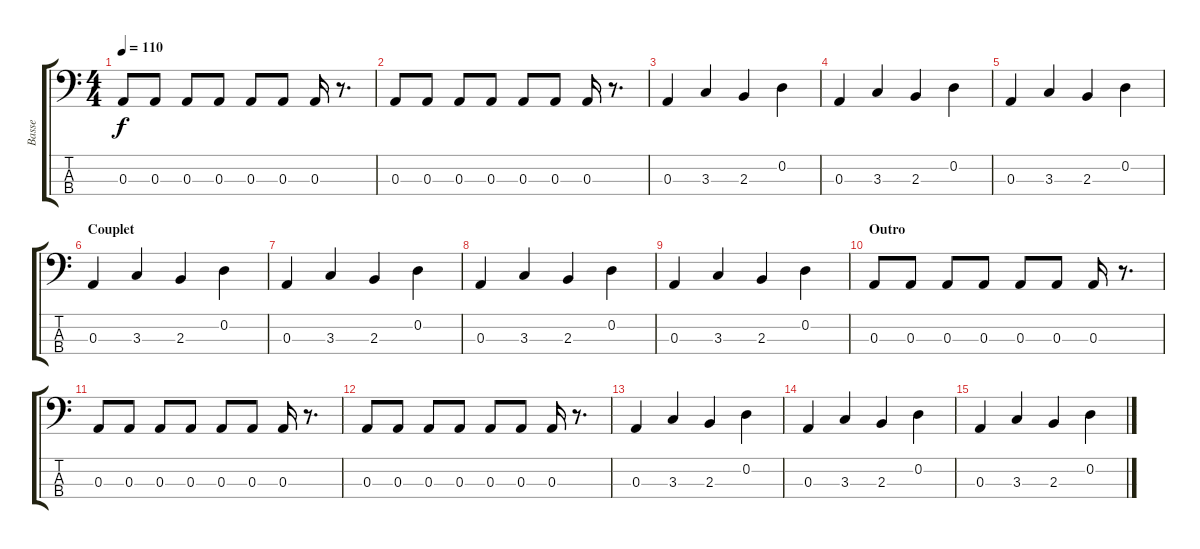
\track ("Basse" "Basse") {instrument electricbassfinger}
\staff {score tabs}
\tuning (G2 D2 A1 E1) {hide}
\ts (4 4)
\tempo 110
\clef f4
\ks c
0.3.8{dy f} 0.3.8 0.3.8 0.3.8 0.3.8 0.3.8 0.3.16 r.8{d} |
0.3.8 0.3.8 0.3.8 0.3.8 0.3.8 0.3.8 0.3.16 r.8{d} |
0.3.4 3.3.4 2.3.4 0.2.4 |
0.3.4 3.3.4 2.3.4 0.2.4 |
0.3.4 3.3.4 2.3.4 0.2.4 |
\section ("" "Couplet ")
0.3.4 3.3.4 2.3.4 0.2.4 |
0.3.4 3.3.4 2.3.4 0.2.4 |
0.3.4 3.3.4 2.3.4 0.2.4 |
0.3.4 3.3.4 2.3.4 0.2.4 |
\section ("" "Outro")
0.3.8 0.3.8 0.3.8 0.3.8 0.3.8 0.3.8 0.3.16 r.8{d} |
0.3.8 0.3.8 0.3.8 0.3.8 0.3.8 0.3.8 0.3.16 r.8{d} |
0.3.8 0.3.8 0.3.8 0.3.8 0.3.8 0.3.8 0.3.16 r.8{d} |
0.3.4 3.3.4 2.3.4 0.2.4 |
0.3.4 3.3.4 2.3.4 0.2.4 |
0.3.4 3.3.4 2.3.4 0.2.4
